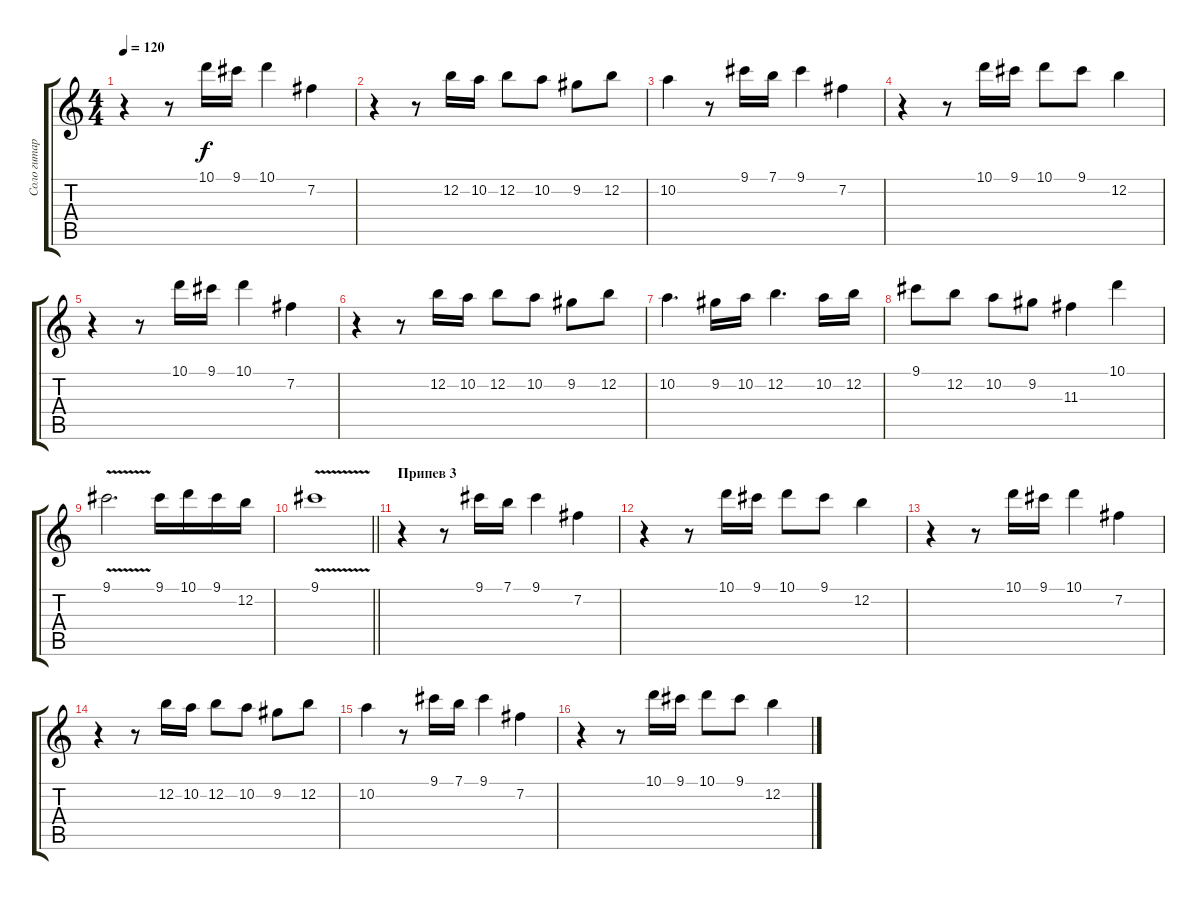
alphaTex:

\track ("Соло гитара" "Соло гитар") {instrument overdrivenguitar}
\staff {score tabs}
\tuning (E4 B3 G3 D3 A2 E2) {hide}
\ts (4 4)
\tempo 120
\clef g2
\ks c
r.4{dy f} r.8 10.1.16 9.1.16 10.1.4 7.2.4 |
r.4 r.8 12.2.16 10.2.16 12.2.8 10.2.8 9.2.8 12.2.8 |
10.2.4 r.8 9.1.16 7.1.16 9.1.4 7.2.4 |
r.4 r.8 10.1.16 9.1.16 10.1.8 9.1.8 12.2.4 |
r.4 r.8 10.1.16 9.1.16 10.1.4 7.2.4 |
r.4 r.8 12.2.16 10.2.16 12.2.8 10.2.8 9.2.8 12.2.8 |
10.2.4{d} 9.2.16 10.2.16 12.2.4{d} 10.2.16 12.2.16 |
9.1.8 12.2.8 10.2.8 9.2.8 11.3.4 10.1.4 |
9.1{v}.2{d} 9.1.16 10.1.16 9.1.16 12.2.16 |
\barLineRight lightlight
9.1{v}.1 |
\section ("" "Припев 3")
r.4 r.8 9.1.16 7.1.16 9.1.4 7.2.4 |
r.4 r.8 10.1.16 9.1.16 10.1.8 9.1.8 12.2.4 |
r.4 r.8 10.1.16 9.1.16 10.1.4 7.2.4 |
r.4 r.8 12.2.16 10.2.16 12.2.8 10.2.8 9.2.8 12.2.8 |
10.2.4 r.8 9.1.16 7.1.16 9.1.4 7.2.4 |
r.4 r.8 10.1.16 9.1.16 10.1.8 9.1.8 12.2.4
